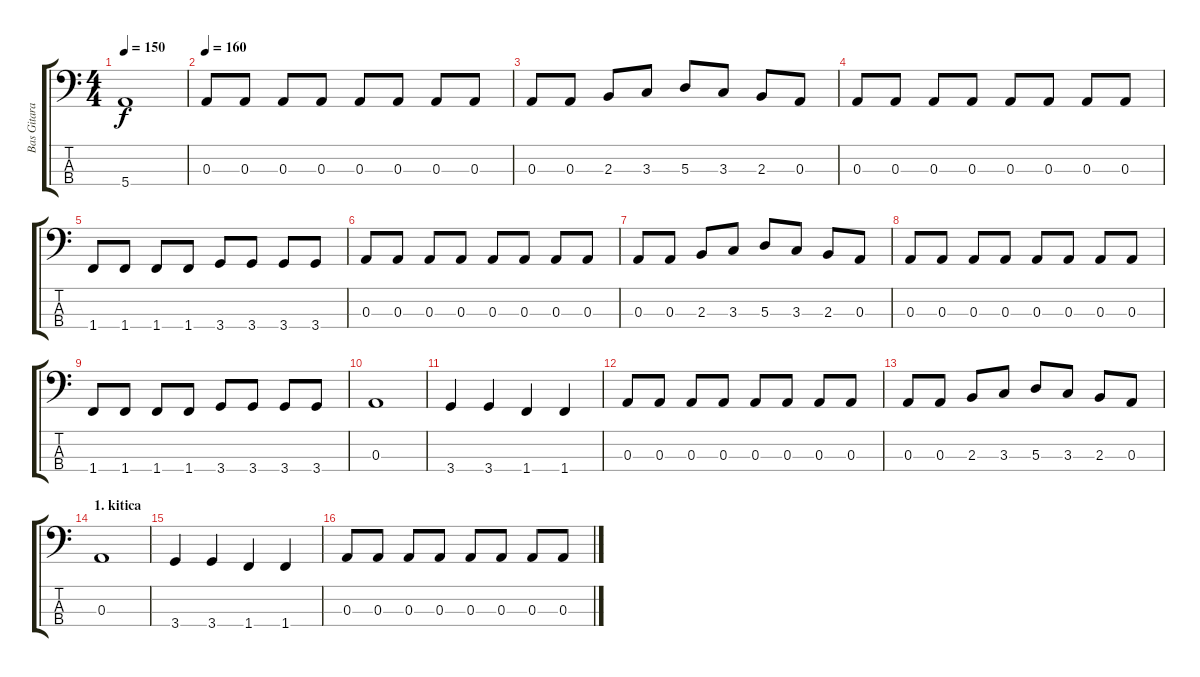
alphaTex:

\track ("Bas Gitara" "Bas Gitara") {instrument electricbassfinger}
\staff {score tabs}
\tuning (G2 D2 A1 E1) {hide}
\ts (4 4)
\tempo 150
\clef f4
\ks c
5.4{t}.1{dy f} |
\tempo 180
\tempo 160
0.3.8 0.3.8 0.3.8 0.3.8 0.3.8 0.3.8 0.3.8 0.3.8 |
0.3.8 0.3.8 2.3.8 3.3.8 5.3.8 3.3.8 2.3.8 0.3.8 |
0.3.8 0.3.8 0.3.8 0.3.8 0.3.8 0.3.8 0.3.8 0.3.8 |
1.4.8 1.4.8 1.4.8 1.4.8 3.4.8 3.4.8 3.4.8 3.4.8 |
0.3.8 0.3.8 0.3.8 0.3.8 0.3.8 0.3.8 0.3.8 0.3.8 |
0.3.8 0.3.8 2.3.8 3.3.8 5.3.8 3.3.8 2.3.8 0.3.8 |
0.3.8 0.3.8 0.3.8 0.3.8 0.3.8 0.3.8 0.3.8 0.3.8 |
1.4.8 1.4.8 1.4.8 1.4.8 3.4.8 3.4.8 3.4.8 3.4.8 |
0.3.1 |
3.4.4 3.4.4 1.4.4 1.4.4 |
0.3.8 0.3.8 0.3.8 0.3.8 0.3.8 0.3.8 0.3.8 0.3.8 |
0.3.8 0.3.8 2.3.8 3.3.8 5.3.8 3.3.8 2.3.8 0.3.8 |
\section ("" "1. kitica")
0.3.1 |
3.4.4 3.4.4 1.4.4 1.4.4 |
0.3.8 0.3.8 0.3.8 0.3.8 0.3.8 0.3.8 0.3.8 0.3.8
